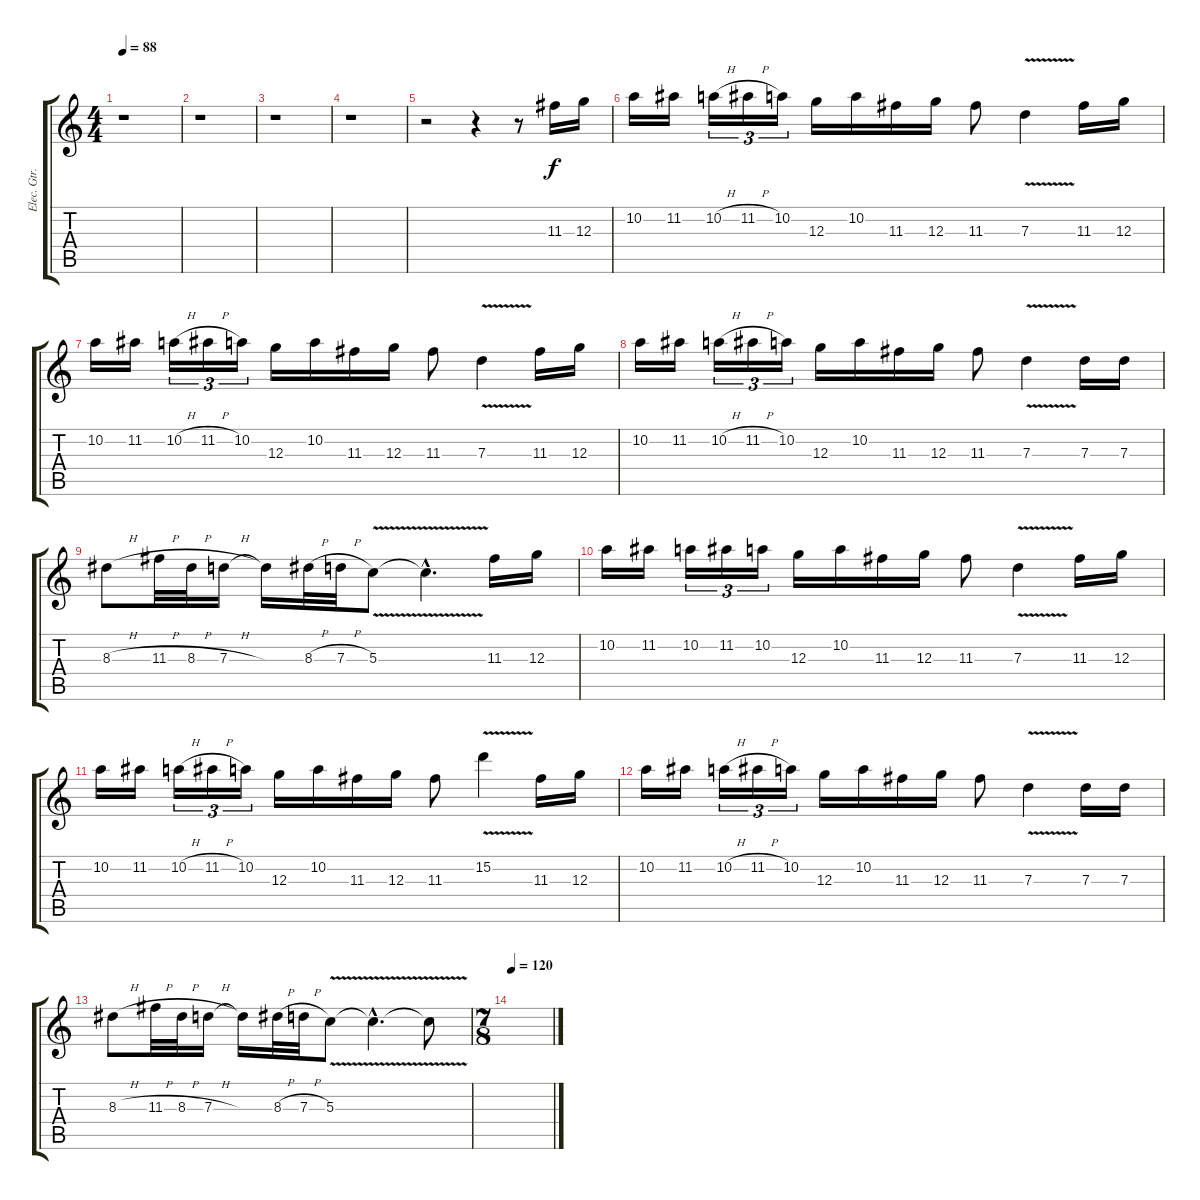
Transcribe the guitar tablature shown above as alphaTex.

\track ("Elec. Gtr. 2" "Elec. Gtr.") {instrument distortionguitar}
\staff {score tabs}
\tuning (E4 B3 G3 D3 A2 D2) {hide}
\ts (4 4)
\tempo 88
\clef g2
\ks c
r.1{dy f} |
r.1 |
r.1 |
r.1 |
r.2 r.4 r.8 11.3.16 12.3.16 |
10.2.16 11.2.16 10.2{h}.16{tu (3 2)} 11.2{h}.16{tu (3 2)} 10.2.16{tu (3 2)} 12.3.16 10.2.16 11.3.16 12.3.16 11.3.8 7.3{v}.4 11.3.16 12.3.16 |
10.2.16 11.2.16 10.2{h}.16{tu (3 2)} 11.2{h}.16{tu (3 2)} 10.2.16{tu (3 2)} 12.3.16 10.2.16 11.3.16 12.3.16 11.3.8 7.3{v}.4 11.3.16 12.3.16 |
10.2.16 11.2.16 10.2{h}.16{tu (3 2)} 11.2{h}.16{tu (3 2)} 10.2.16{tu (3 2)} 12.3.16 10.2.16 11.3.16 12.3.16 11.3.8 7.3{v}.4 7.3.16 7.3.16 |
8.3{h}.8 11.3{h}.32 8.3{h}.32 7.3{h}.16 7.3{t}.16 8.3{h}.32 7.3{h}.32 5.3{v}.8 5.3{v hac t}.4{d} 11.3.16 12.3.16 |
10.2.16 11.2.16 10.2.16{tu (3 2)} 11.2.16{tu (3 2)} 10.2.16{tu (3 2)} 12.3.16 10.2.16 11.3.16 12.3.16 11.3.8 7.3{v}.4 11.3.16 12.3.16 |
10.2.16 11.2.16 10.2{h}.16{tu (3 2)} 11.2{h}.16{tu (3 2)} 10.2.16{tu (3 2)} 12.3.16 10.2.16 11.3.16 12.3.16 11.3.8 15.2{v}.4 11.3.16 12.3.16 |
10.2.16 11.2.16 10.2{h}.16{tu (3 2)} 11.2{h}.16{tu (3 2)} 10.2.16{tu (3 2)} 12.3.16 10.2.16 11.3.16 12.3.16 11.3.8 7.3{v}.4 7.3.16 7.3.16 |
8.3{h}.8 11.3{h}.32 8.3{h}.32 7.3{h}.16 7.3{t}.16 8.3{h}.32 7.3{h}.32 5.3{v}.8 5.3{v hac t}.4{d} 5.3{v t}.8 |
\ts (7 8)
\tempo 120
